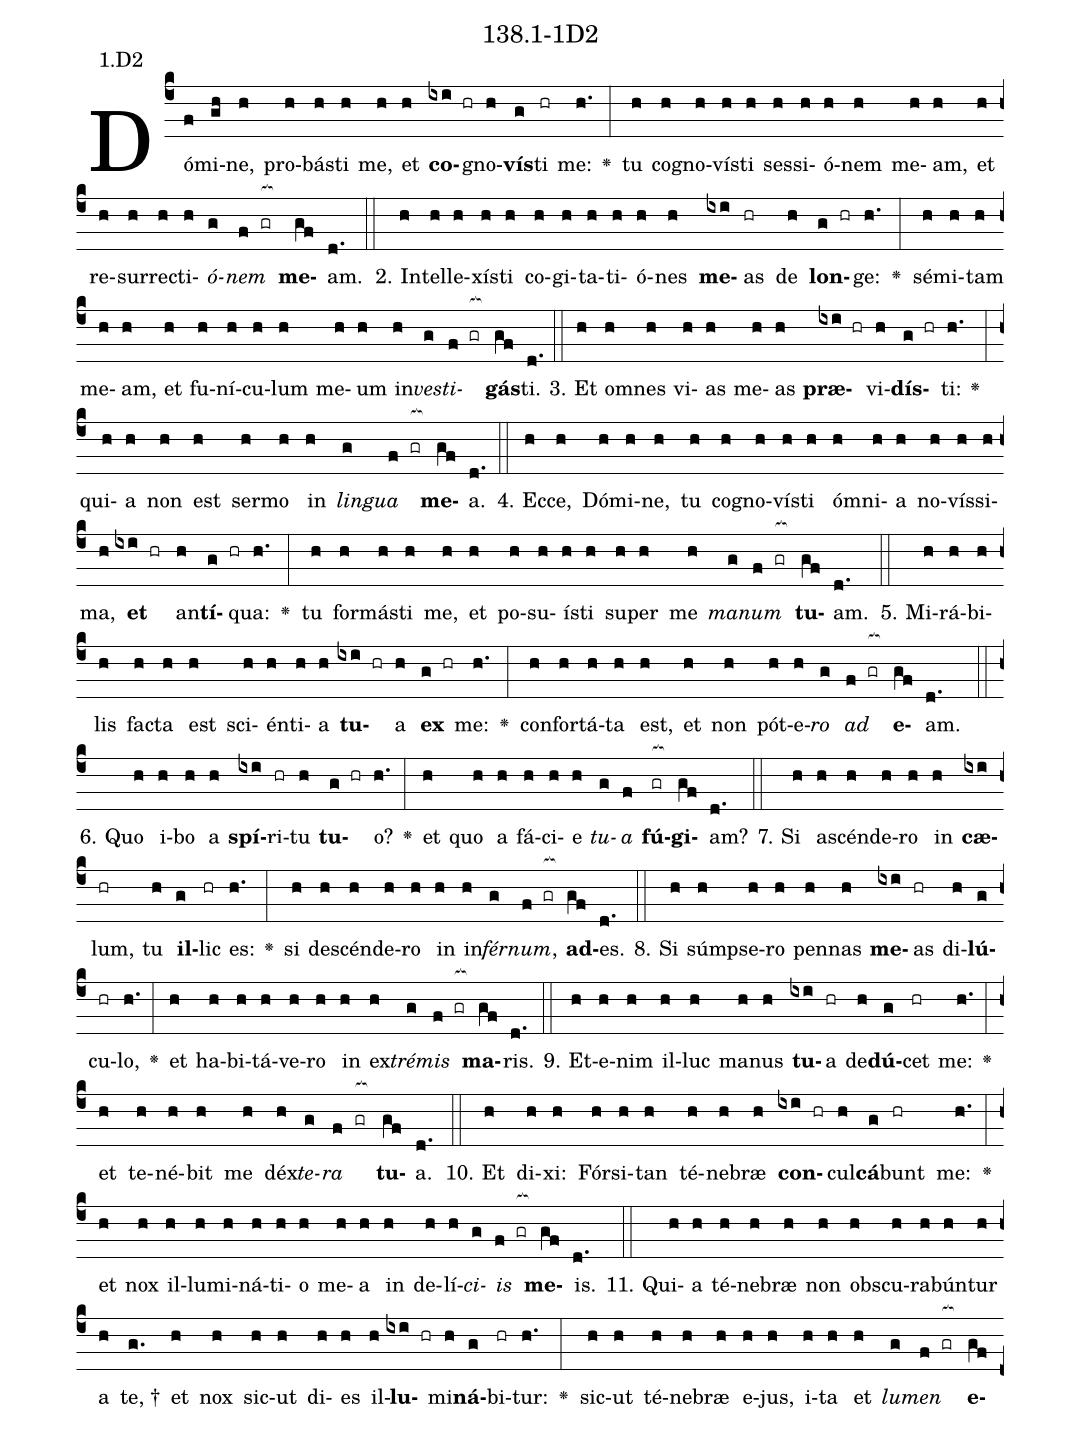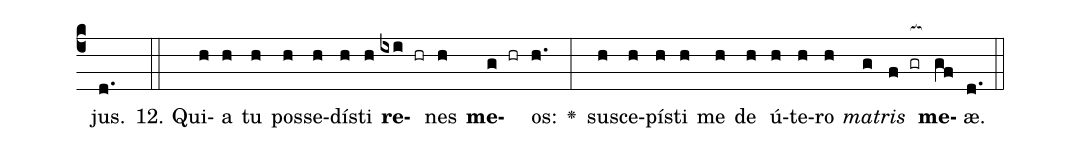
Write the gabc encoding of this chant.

name: 138.1-1D2;
annotation: 1.D2;
%%
(c4)Dó(f)mi(gh)ne,(h) pro(h)bás(h)ti(h) me,(h) et(h) <b>co</b>(ixi hr)gno(h)<b>vís</b>(g)ti(hr) me:(h.) <v>\greheightstar</v>(:) tu(h) co(h)gno(h)vís(h)ti(h) ses(h)si(h)ó(h)nem(h) me(h)am,(h) et(h) re(h)sur(h)rec(h)ti(h)<i>ó</i>(g)<i>nem</i>(f gr[ocb:1{]) <b>me</b>(gf[ocb:0}])am.(d.) (::)
2. In(h)tel(h)le(h)xís(h)ti(h) co(h)gi(h)ta(h)ti(h)ó(h)nes(h) <b>me</b>(ixi)as(hr) de(h) <b>lon</b>(g hr)ge:(h.) <v>\greheightstar</v>(:) sé(h)mi(h)tam(h) me(h)am,(h) et(h) fu(h)ní(h)cu(h)lum(h) me(h)um(h) in(h)<i>ves</i>(g)<i>ti</i>(f gr[ocb:1{])<b>gás</b>(gf[ocb:0}])ti.(d.) (::)
3. Et(h) om(h)nes(h) vi(h)as(h) me(h)as(h) <b>præ</b>(ixi hr)vi(h)<b>dís</b>(g hr)ti:(h.) <v>\greheightstar</v>(:) qui(h)a(h) non(h) est(h) ser(h)mo(h) in(h) <i>lin</i>(g)<i>gua</i>(f gr[ocb:1{]) <b>me</b>(gf[ocb:0}])a.(d.) (::)
4. Ec(h)ce,(h) Dó(h)mi(h)ne,(h) tu(h) co(h)gno(h)vís(h)ti(h) óm(h)ni(h)a(h) no(h)vís(h)si(h)ma,(h) <b>et</b>(ixi hr) an(h)<b>tí</b>(g hr)qua:(h.) <v>\greheightstar</v>(:) tu(h) for(h)más(h)ti(h) me,(h) et(h) po(h)su(h)ís(h)ti(h) su(h)per(h) me(h) <i>ma</i>(g)<i>num</i>(f gr[ocb:1{]) <b>tu</b>(gf[ocb:0}])am.(d.) (::)
5. Mi(h)rá(h)bi(h)lis(h) fac(h)ta(h) est(h) sci(h)én(h)ti(h)a(h) <b>tu</b>(ixi hr)a(h) <b>ex</b>(g hr) me:(h.) <v>\greheightstar</v>(:) con(h)for(h)tá(h)ta(h) est,(h) et(h) non(h) pót(h)e(h)<i>ro</i>(g) <i>ad</i>(f gr[ocb:1{]) <b>e</b>(gf[ocb:0}])am.(d.) (::)
6. Quo(h) i(h)bo(h) a(h) <b>spí</b>(ixi)ri(hr)tu(h) <b>tu</b>(g hr)o?(h.) <v>\greheightstar</v>(:) et(h) quo(h) a(h) fá(h)ci(h)e(h) <i>tu</i>(g)<i>a</i>(f) <b>fú</b>(gr[ocb:1{])<b>gi</b>(gf[ocb:0}])am?(d.) (::)
7. Si(h) a(h)scén(h)de(h)ro(h) in(h) <b>cæ</b>(ixi)lum,(hr) tu(h) <b>il</b>(g)lic(hr) es:(h.) <v>\greheightstar</v>(:) si(h) de(h)scén(h)de(h)ro(h) in(h) in(h)<i>fér</i>(g)<i>num</i>,(f gr[ocb:1{]) <b>ad</b>(gf[ocb:0}])es.(d.) (::)
8. Si(h) súmp(h)se(h)ro(h) pen(h)nas(h) <b>me</b>(ixi)as(hr) di(h)<b>lú</b>(g)cu(hr)lo,(h.) <v>\greheightstar</v>(:) et(h) ha(h)bi(h)tá(h)ve(h)ro(h) in(h) ex(h)<i>tré</i>(g)<i>mis</i>(f gr[ocb:1{]) <b>ma</b>(gf[ocb:0}])ris.(d.) (::)
9. Et(h)e(h)nim(h) il(h)luc(h) ma(h)nus(h) <b>tu</b>(ixi)a(hr) de(h)<b>dú</b>(g)cet(hr) me:(h.) <v>\greheightstar</v>(:) et(h) te(h)né(h)bit(h) me(h) déx(h)<i>te</i>(g)<i>ra</i>(f gr[ocb:1{]) <b>tu</b>(gf[ocb:0}])a.(d.) (::)
10. Et(h) di(h)xi:(h) Fór(h)si(h)tan(h) té(h)ne(h)bræ(h) <b>con</b>(ixi hr)cul(h)<b>cá</b>(g)bunt(hr) me:(h.) <v>\greheightstar</v>(:) et(h) nox(h) il(h)lu(h)mi(h)ná(h)ti(h)o(h) me(h)a(h) in(h) de(h)lí(h)<i>ci</i>(g)<i>is</i>(f gr[ocb:1{]) <b>me</b>(gf[ocb:0}])is.(d.) (::)
11. Qui(h)a(h) té(h)ne(h)bræ(h) non(h) obs(h)cu(h)ra(h)bún(h)tur(h) a(h) te, †(g.) et(h) nox(h) sic(h)ut(h) di(h)es(h) il(h)<b>lu</b>(ixi hr)mi(h)<b>ná</b>(g)bi(hr)tur:(h.) <v>\greheightstar</v>(:) sic(h)ut(h) té(h)ne(h)bræ(h) e(h)jus,(h) i(h)ta(h) et(h) <i>lu</i>(g)<i>men</i>(f gr[ocb:1{]) <b>e</b>(gf[ocb:0}])jus.(d.) (::)
12. Qui(h)a(h) tu(h) pos(h)se(h)dís(h)ti(h) <b>re</b>(ixi hr)nes(h) <b>me</b>(g hr)os:(h.) <v>\greheightstar</v>(:) su(h)sce(h)pís(h)ti(h) me(h) de(h) ú(h)te(h)ro(h) <i>ma</i>(g)<i>tris</i>(f gr[ocb:1{]) <b>me</b>(gf[ocb:0}])æ.(d.) (::)
